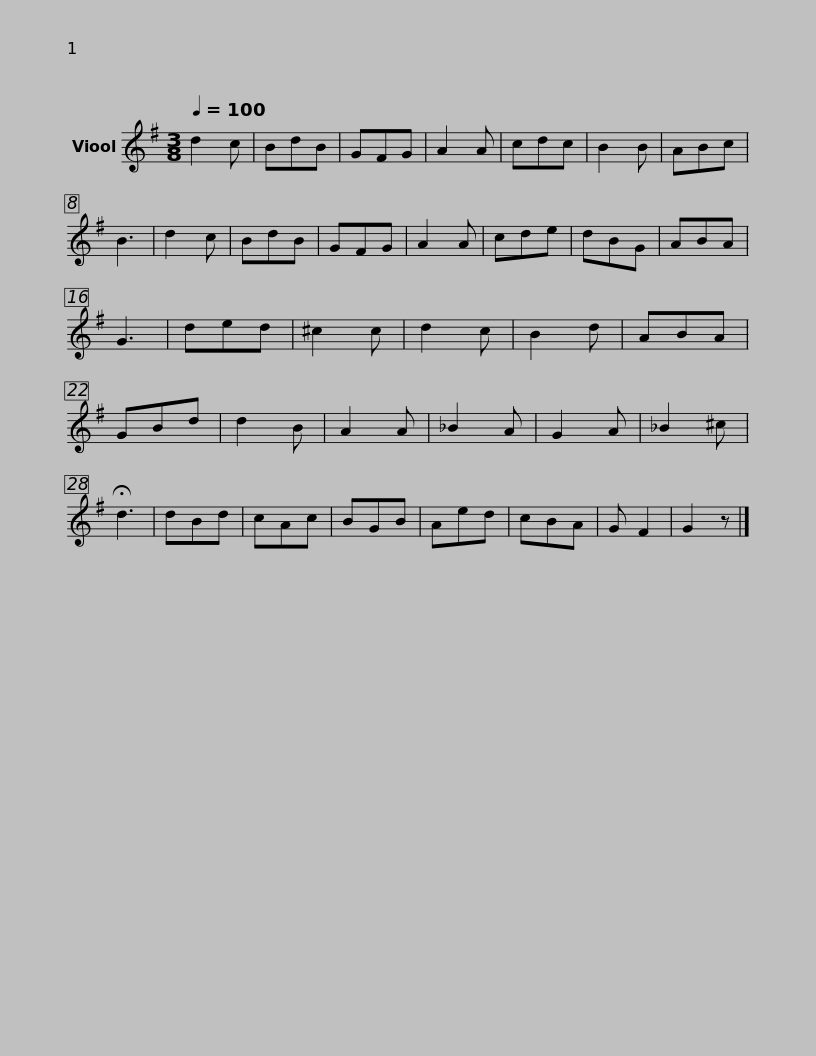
X:1
L:1/8
Q:1/4=100
M:3/8
I:linebreak $
K:G
V:1 treble
V:1
 d2 c | BdB | GFG | A2 A | cdc | %5
 B2 B | ABc | B3 |$ d2 c | BdB | %10
 GFG | A2 A | cde | dBG | ABA | %15
 G3 |$ ded | ^c2 c | d2 c | B2 d | %20
 ABA | GBd | d2 B | A2 A |$ _B2 A | %25
 G2 A | _B2 ^c | !fermata!d3 |$ dBd | cAc | %30
 BGB | Aed | cBA | G F2 | G2 z |] %35
